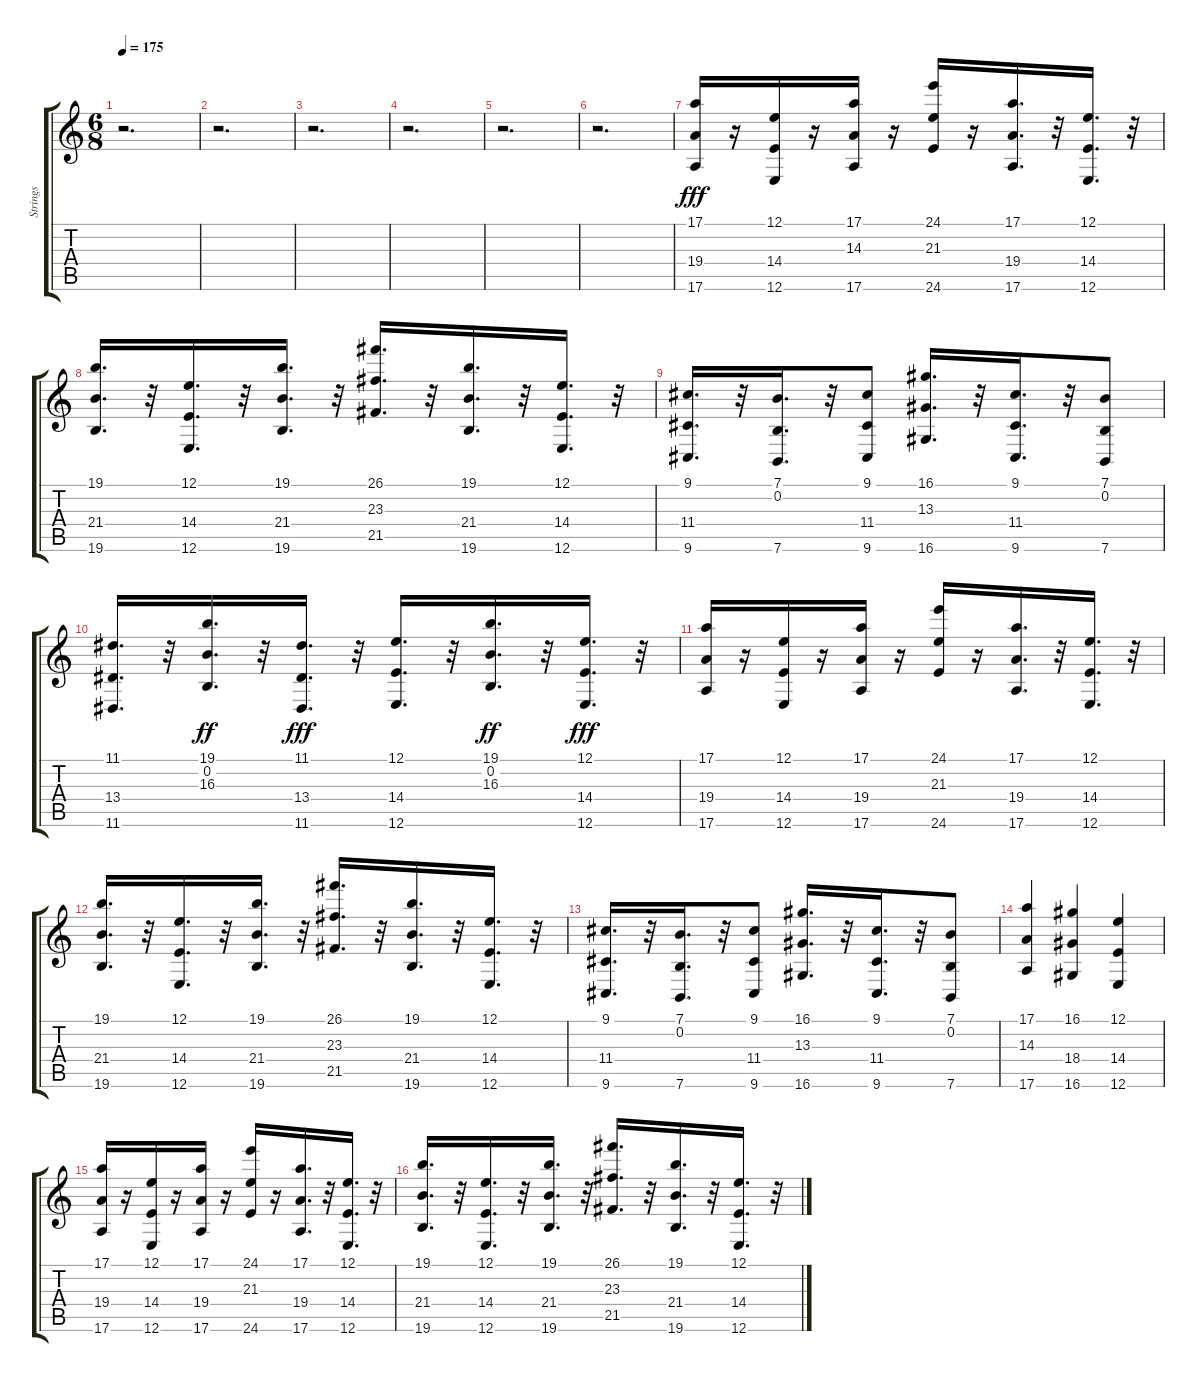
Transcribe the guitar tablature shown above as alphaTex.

\track ("Strings" "Strings") {instrument stringensemble1}
\staff {score tabs}
\tuning (E4 B3 G3 D3 A2 E2) {hide}
\ts (6 8)
\tempo 175
\clef g2
\ks c
r.2{d dy f} |
r.2{d} |
r.2{d} |
r.2{d} |
r.2{d} |
r.2{d} |
(17.1 19.4 17.6).16{dy fff} r.16 (12.1 14.4 12.6).16 r.16 (17.1 14.3 17.6).16 r.16 (24.1 21.3 24.6).16 r.16 (17.1 19.4 17.6).16{d} r.32 (12.1 14.4 12.6).16{d} r.32 |
(19.1 21.4 19.6).16{d} r.32 (12.1 14.4 12.6).16{d} r.32 (19.1 21.4 19.6).16{d} r.32 (26.1 23.3 21.5).16{d} r.32 (19.1 21.4 19.6).16{d} r.32 (12.1 14.4 12.6).16{d} r.32 |
(9.1 11.4 9.6).16{d} r.32 (7.1 0.2 7.6).16{d} r.32 (9.1 11.4 9.6).8 (16.1 13.3 16.6).16{d} r.32 (9.1 11.4 9.6).16{d} r.32 (7.1 0.2 7.6).8 |
(11.1 13.4 11.6).16{d} r.32 (19.1 0.2 16.3).16{d dy ff} r.32 (11.1 13.4 11.6).16{d dy fff} r.32 (12.1 14.4 12.6).16{d} r.32 (19.1 0.2 16.3).16{d dy ff} r.32 (12.1 14.4 12.6).16{d dy fff} r.32 |
(17.1 19.4 17.6).16 r.16 (12.1 14.4 12.6).16 r.16 (17.1 19.4 17.6).16 r.16 (24.1 21.3 24.6).16 r.16 (17.1 19.4 17.6).16{d} r.32 (12.1 14.4 12.6).16{d} r.32 |
(19.1 21.4 19.6).16{d} r.32 (12.1 14.4 12.6).16{d} r.32 (19.1 21.4 19.6).16{d} r.32 (26.1 23.3 21.5).16{d} r.32 (19.1 21.4 19.6).16{d} r.32 (12.1 14.4 12.6).16{d} r.32 |
(9.1 11.4 9.6).16{d} r.32 (7.1 0.2 7.6).16{d} r.32 (9.1 11.4 9.6).8 (16.1 13.3 16.6).16{d} r.32 (9.1 11.4 9.6).16{d} r.32 (7.1 0.2 7.6).8 |
(17.1 14.3 17.6).4 (16.1 18.4 16.6).4 (12.1 14.4 12.6).4 |
(17.1 19.4 17.6).16 r.16 (12.1 14.4 12.6).16 r.16 (17.1 19.4 17.6).16 r.16 (24.1 21.3 24.6).16 r.16 (17.1 19.4 17.6).16{d} r.32 (12.1 14.4 12.6).16{d} r.32 |
(19.1 21.4 19.6).16{d} r.32 (12.1 14.4 12.6).16{d} r.32 (19.1 21.4 19.6).16{d} r.32 (26.1 23.3 21.5).16{d} r.32 (19.1 21.4 19.6).16{d} r.32 (12.1 14.4 12.6).16{d} r.32
